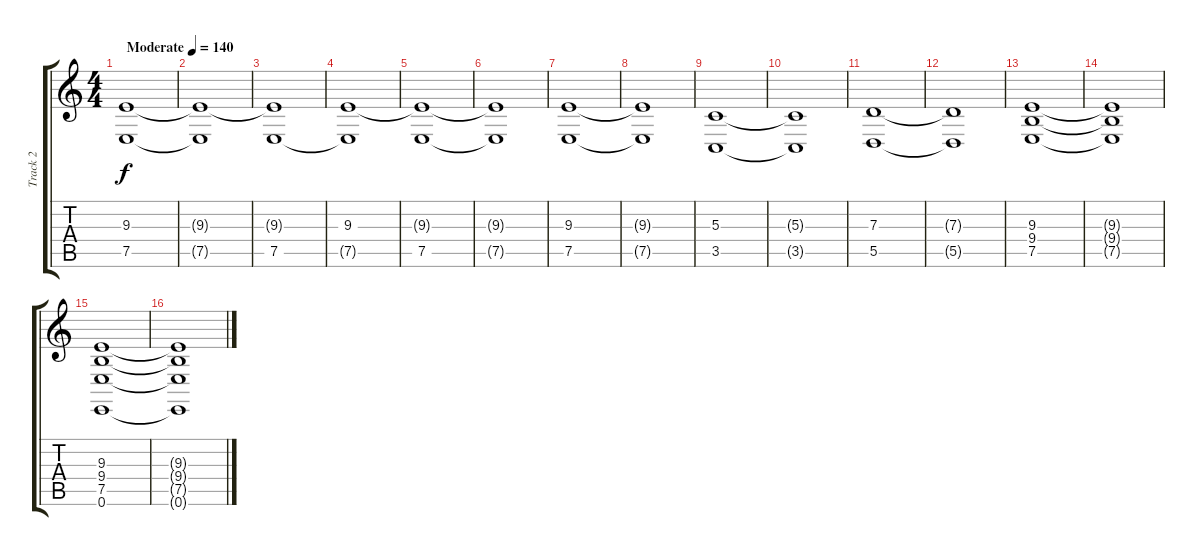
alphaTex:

\track ("Track 2" "Track 2") {instrument choiraahs}
\staff {score tabs}
\tuning (E4 B3 G3 D3 A2 E2) {hide}
\ts (4 4)
\tempo (140 "Moderate")
\clef g2
\ks c
(9.3 7.5).1{dy f instrument choiraahs} |
(9.3{t} 7.5{t}).1 |
(9.3{t} 7.5).1 |
(9.3 7.5{t}).1 |
(9.3{t} 7.5).1 |
(9.3{t} 7.5{t}).1 |
(9.3 7.5).1 |
(9.3{t} 7.5{t}).1 |
(5.3 3.5).1 |
(5.3{t} 3.5{t}).1 |
(7.3 5.5).1 |
(7.3{t} 5.5{t}).1 |
(9.3 9.4 7.5).1 |
(9.3{t} 9.4{t} 7.5{t}).1 |
(9.3 9.4 7.5 0.6).1 |
(9.3{t} 9.4{t} 7.5{t} 0.6{t}).1
